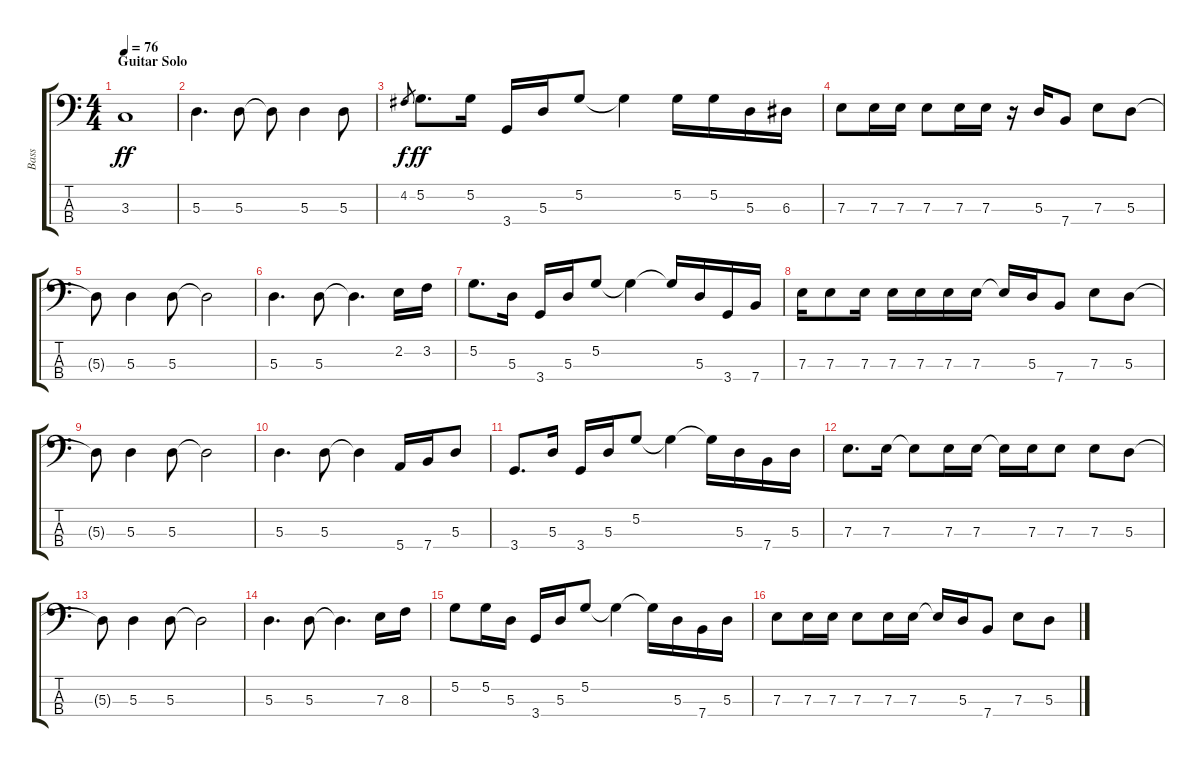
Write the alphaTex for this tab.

\track ("Bass" "Bass") {instrument electricbasspick}
\staff {score tabs}
\tuning (G2 D2 A1 E1) {hide}
\ts (4 4)
\section ("" "Guitar Solo")
\tempo 76
\clef f4
\ks c
3.3.1{dy ff} |
5.3.4{d} 5.3.8 5.3{t}.8 5.3.4 5.3.8 |
4.2.8{gr dy f} 5.2.8{d dy ff} 5.2.16 3.4.16 5.3.16 5.2.8 5.2{t}.4 5.2.16 5.2.16 5.3.16 6.3.16 |
7.3.8 7.3.16 7.3.16 7.3.8 7.3.16 7.3.16 r.16 5.3.16 7.4.8 7.3.8 5.3.8 |
5.3{t}.8 5.3.4 5.3.8 5.3{t}.2 |
5.3.4{d} 5.3.8 5.3{t}.4{d} 2.2.16 3.2.16 |
5.2.8{d} 5.3.16 3.4.16 5.3.16 5.2.8 5.2{t}.4 5.2{t}.16 5.3.16 3.4.16 7.4.16 |
7.3.16 7.3.8 7.3.16 7.3.16 7.3.16 7.3.16 7.3.16 7.3{t}.16 5.3.16 7.4.8 7.3.8 5.3.8 |
5.3{t}.8 5.3.4 5.3.8 5.3{t}.2 |
5.3.4{d} 5.3.8 5.3{t}.4 5.4.16 7.4.16 5.3.8 |
3.4.8{d} 5.3.16 3.4.16 5.3.16 5.2.8 5.2{t}.4 5.2{t}.16 5.3.16 7.4.16 5.3.16 |
7.3.8{d} 7.3.16 7.3{t}.8 7.3.16 7.3.16 7.3{t}.16 7.3.16 7.3.8 7.3.8 5.3.8 |
5.3{t}.8 5.3.4 5.3.8 5.3{t}.2 |
5.3.4{d} 5.3.8 5.3{t}.4{d} 7.3.16 8.3.16 |
5.2.8 5.2.16 5.3.16 3.4.16 5.3.16 5.2.8 5.2{t}.4 5.2{t}.16 5.3.16 7.4.16 5.3.16 |
7.3.8 7.3.16 7.3.16 7.3.8 7.3.16 7.3.16 7.3{t}.16 5.3.16 7.4.8 7.3.8 5.3.8
